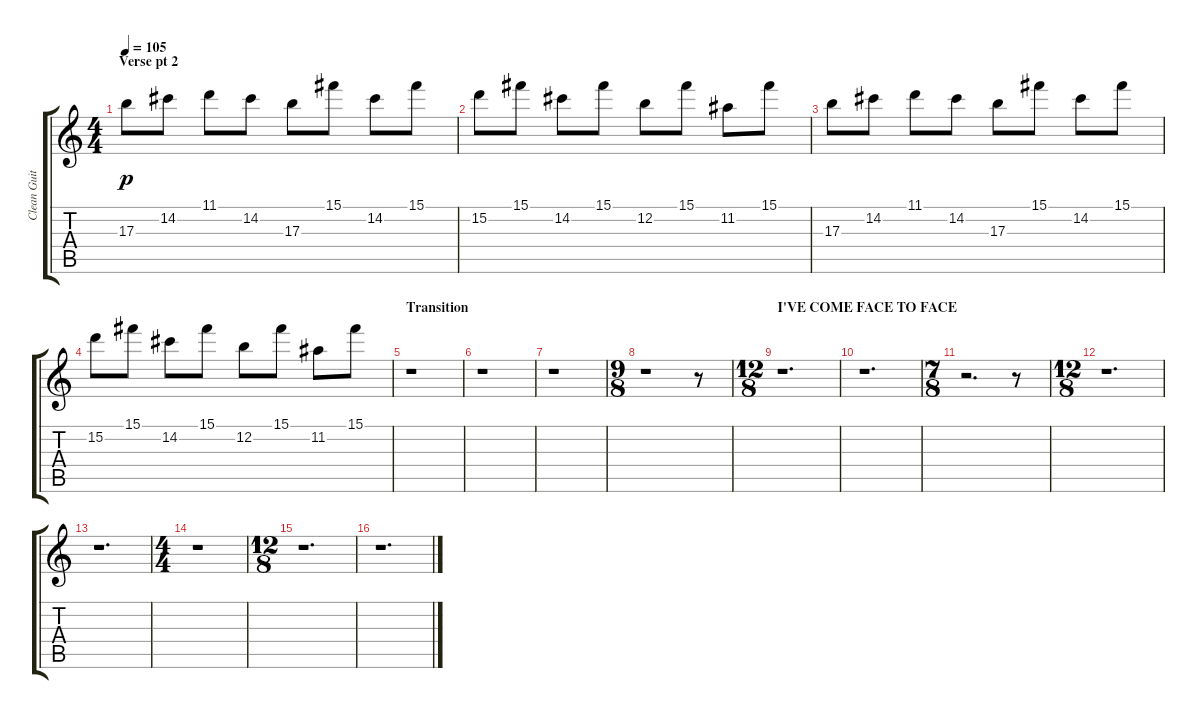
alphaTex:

\track ("Clean Guitar" "Clean Guit") {instrument acousticguitarsteel}
\staff {score tabs}
\tuning (Eb4 B3 Gb3 B2 Gb2 B1) {hide}
\ts (4 4)
\section ("" "Verse pt 2")
\tempo 105
\clef g2
\ks c
17.3.8{dy p} 14.2.8 11.1.8 14.2.8 17.3.8 15.1.8 14.2.8 15.1.8 |
15.2.8 15.1.8 14.2.8 15.1.8 12.2.8 15.1.8 11.2.8 15.1.8 |
17.3.8 14.2.8 11.1.8 14.2.8 17.3.8 15.1.8 14.2.8 15.1.8 |
15.2.8 15.1.8 14.2.8 15.1.8 12.2.8 15.1.8 11.2.8 15.1.8 |
\section ("" "Transition")
r.1 |
r.1 |
r.1 |
\ts (9 8)
r.1 r.8 |
\ts (12 8)
\section ("" "I'VE COME FACE TO FACE")
r.1{d} |
r.1{d} |
\ts (7 8)
r.2{d} r.8 |
\ts (12 8)
r.1{d} |
r.1{d} |
\ts (4 4)
r.1 |
\ts (12 8)
r.1{d} |
r.1{d}
